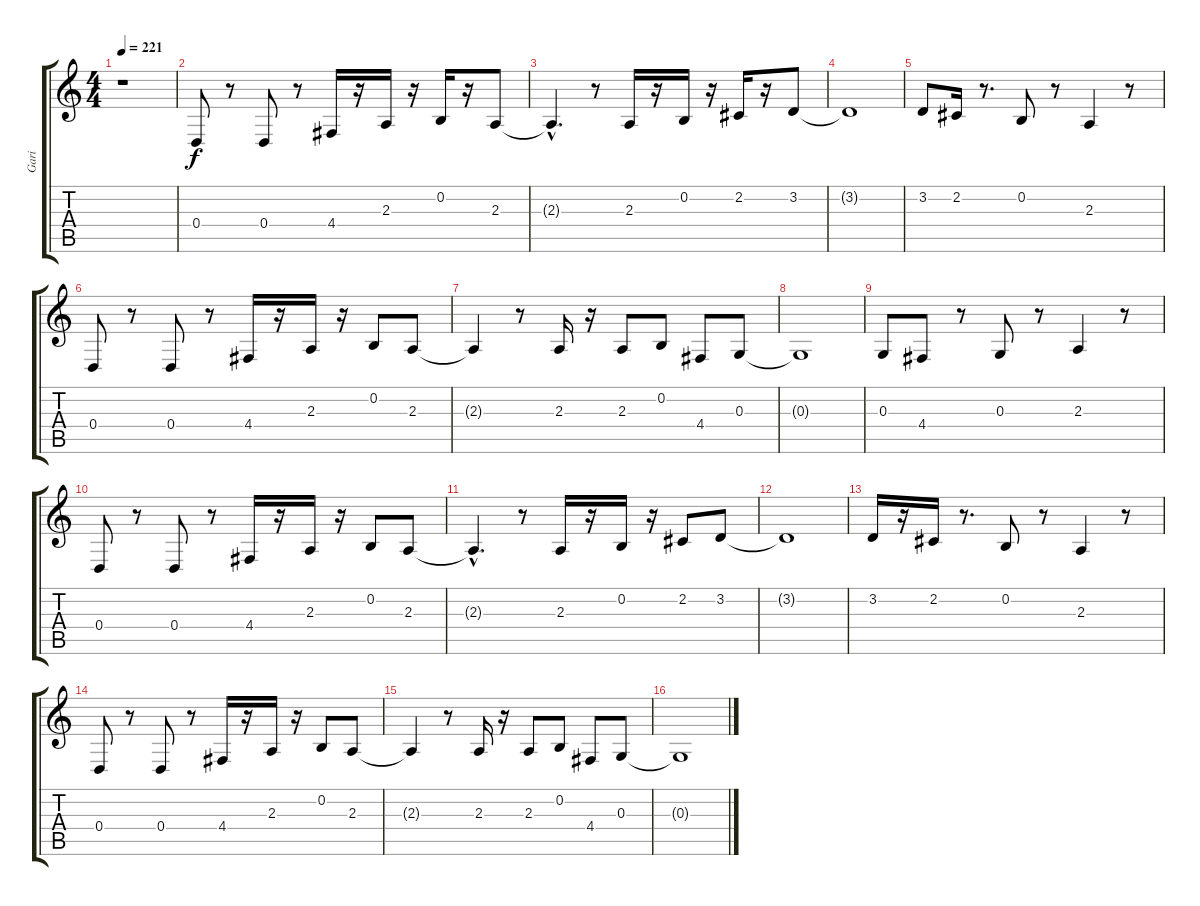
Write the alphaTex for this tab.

\track ("Gari" "Gari") {instrument trombone}
\staff {score tabs}
\tuning (E4 B3 G3 D3 A2 E2) {hide}
\ts (4 4)
\tempo 221
\clef g2
\ks c
r.1{dy f} |
0.4.8 r.8 0.4.8 r.8 4.4.16 r.16 2.3.16 r.16 0.2.16 r.16 2.3.8 |
2.3{hac t}.4{d} r.8 2.3.16 r.16 0.2.16 r.16 2.2.16 r.16 3.2.8 |
3.2{t}.1 |
3.2.8 2.2.16 r.8{d} 0.2.8 r.8 2.3.4 r.8 |
0.4.8 r.8 0.4.8 r.8 4.4.16 r.16 2.3.16 r.16 0.2.8 2.3.8 |
2.3{t}.4 r.8 2.3.16 r.16 2.3.8 0.2.8 4.4.8 0.3.8 |
0.3{t}.1 |
0.3.8 4.4.8 r.8 0.3.8 r.8 2.3.4 r.8 |
0.4.8 r.8 0.4.8 r.8 4.4.16 r.16 2.3.16 r.16 0.2.8 2.3.8 |
2.3{hac t}.4{d} r.8 2.3.16 r.16 0.2.16 r.16 2.2.8 3.2.8 |
3.2{t}.1 |
3.2.16 r.16 2.2.16 r.8{d} 0.2.8 r.8 2.3.4 r.8 |
0.4.8 r.8 0.4.8 r.8 4.4.16 r.16 2.3.16 r.16 0.2.8 2.3.8 |
2.3{t}.4 r.8 2.3.16 r.16 2.3.8 0.2.8 4.4.8 0.3.8 |
0.3{t}.1
